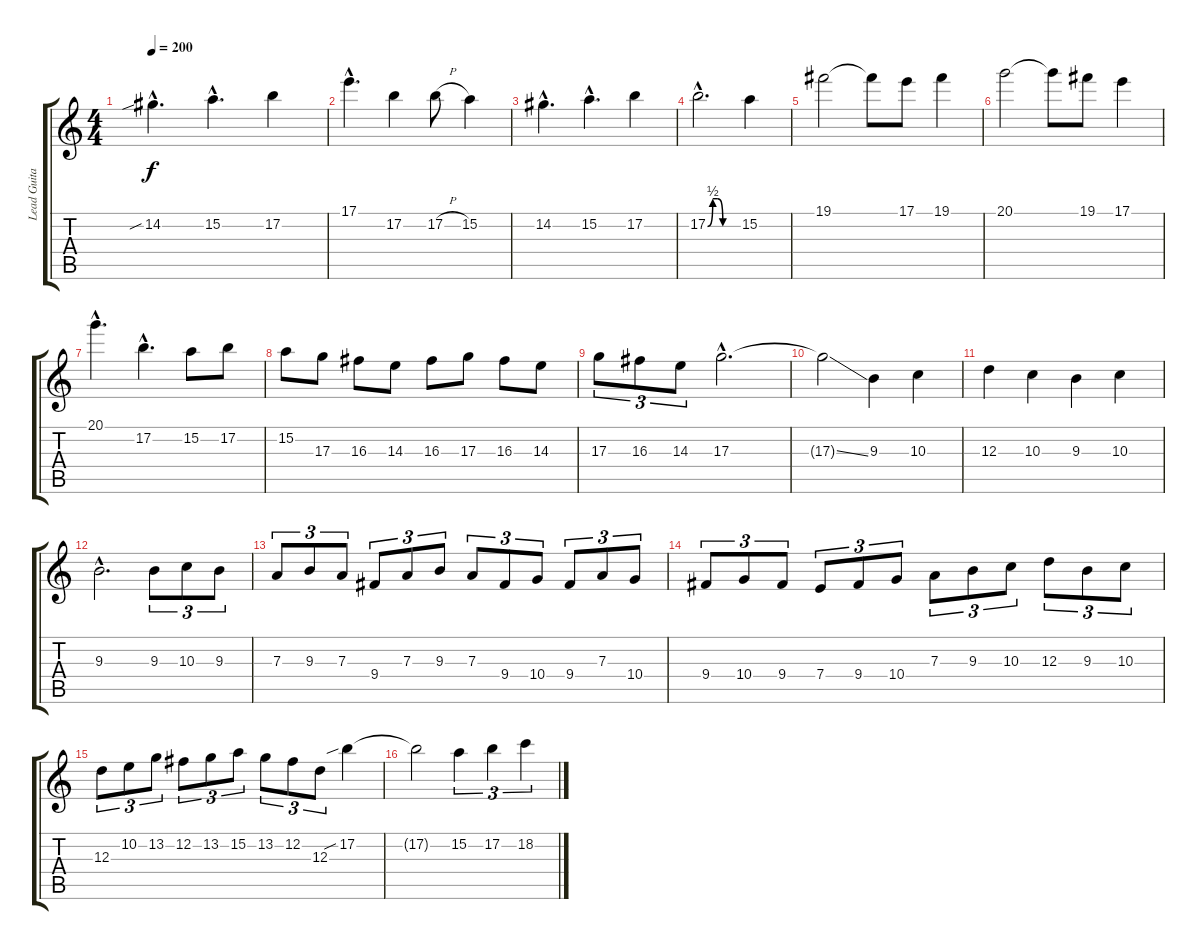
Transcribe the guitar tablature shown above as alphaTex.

\track ("Lead Guitar" "Lead Guita") {instrument distortionguitar}
\staff {score tabs}
\tuning (B3 Gb3 D3 A2 E2 B1) {hide}
\ts (4 4)
\tempo 200
\clef g2
\ks c
14.2{sib hac}.4{d dy f} 15.2{hac}.4{d} 17.2.4 |
17.1{hac}.4{d} 17.2.4 17.2{h}.8 15.2.4 |
14.2{hac}.4{d} 15.2{hac}.4{d} 17.2.4 |
17.2{be (custom 0 0 10 2 20 2 30 0 60 0) hac}.2{d} 15.2.4 |
19.1.2 19.1{t}.8 17.1.8 19.1.4 |
20.1.2 20.1{t}.8 19.1.8 17.1.4 |
20.1{hac}.4{d} 17.2{hac}.4{d} 15.2.8 17.2.8 |
15.2.8 17.3.8 16.3.8 14.3.8 16.3.8 17.3.8 16.3.8 14.3.8 |
17.3.8{tu (3 2)} 16.3.8{tu (3 2)} 14.3.8{tu (3 2)} 17.3{hac}.2{d} |
17.3{ss t}.2 9.3.4 10.3.4 |
12.3.4 10.3.4 9.3.4 10.3.4 |
9.3{hac}.2{d} 9.3.8{tu (3 2)} 10.3.8{tu (3 2)} 9.3.8{tu (3 2)} |
7.3.8{tu (3 2)} 9.3.8{tu (3 2)} 7.3.8{tu (3 2)} 9.4.8{tu (3 2)} 7.3.8{tu (3 2)} 9.3.8{tu (3 2)} 7.3.8{tu (3 2)} 9.4.8{tu (3 2)} 10.4.8{tu (3 2)} 9.4.8{tu (3 2)} 7.3.8{tu (3 2)} 10.4.8{tu (3 2)} |
9.4.8{tu (3 2)} 10.4.8{tu (3 2)} 9.4.8{tu (3 2)} 7.4.8{tu (3 2)} 9.4.8{tu (3 2)} 10.4.8{tu (3 2)} 7.3.8{tu (3 2)} 9.3.8{tu (3 2)} 10.3.8{tu (3 2)} 12.3.8{tu (3 2)} 9.3.8{tu (3 2)} 10.3.8{tu (3 2)} |
12.3.8{tu (3 2)} 10.2.8{tu (3 2)} 13.2.8{tu (3 2)} 12.2.8{tu (3 2)} 13.2.8{tu (3 2)} 15.2.8{tu (3 2)} 13.2.8{tu (3 2)} 12.2.8{tu (3 2)} 12.3.8{tu (3 2)} 17.2{sib}.4 |
17.2{t}.2 15.2.4{tu (3 2)} 17.2.4{tu (3 2)} 18.2.4{tu (3 2)}
